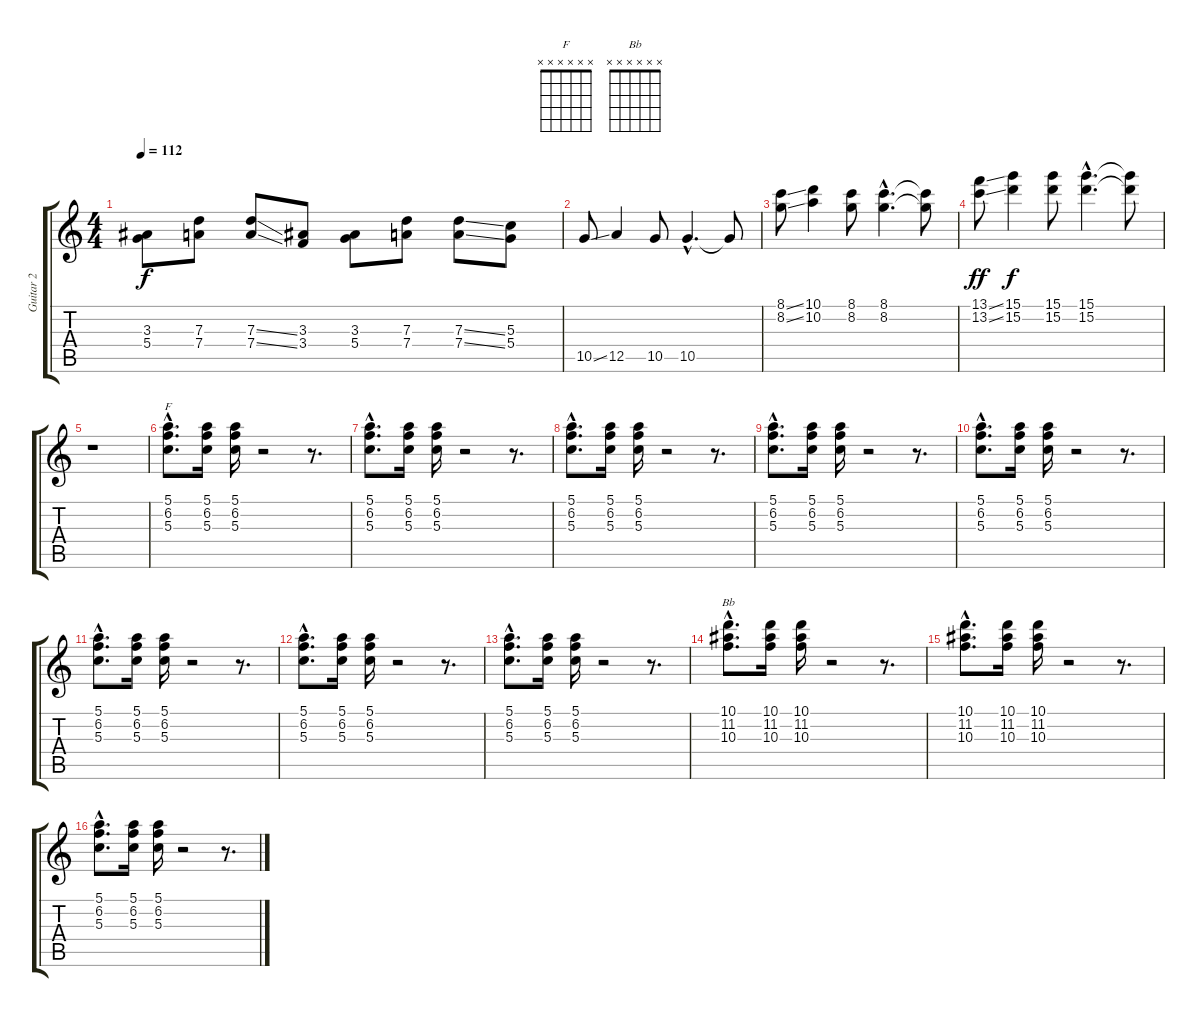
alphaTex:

\track ("Guitar 2" "Guitar 2") {instrument electricguitarclean}
\staff {score tabs}
\tuning (E4 B3 G3 D3 A2 E2) {hide}
\chord ("F" x x x x x x) {firstfret 0}
\chord ("Bb" x x x x x x) {firstfret 0}
\ts (4 4)
\tempo 112
\clef g2
\ks c
(3.3 5.4).8{dy f} (7.3 7.4).8 (7.3{ss} 7.4{ss}).8 (3.3 3.4).8 (3.3 5.4).8 (7.3 7.4).8 (7.3{ss} 7.4{ss}).8 (5.3 5.4).8 |
10.5{ss}.8{instrument electricguitarjazz} 12.5.4 10.5.8 10.5{hac}.4{d} 10.5{t}.8 |
(8.1{ss} 8.2{ss}).8 (10.1 10.2).4 (8.1 8.2).8 (8.1{hac} 8.2{hac}).4{d} (8.1{t} 8.2{t}).8 |
(13.1{ss} 13.2{ss}).8{dy ff} (15.1 15.2).4{dy f} (15.1 15.2).8 (15.1{hac} 15.2{hac}).4{d} (15.1{t} 15.2{t}).8 |
r.1{instrument electricguitarclean} |
(5.1{hac} 6.2{hac} 5.3{hac}).8{d ch "F"} (5.1 6.2 5.3).16 (5.1 6.2 5.3).16 r.2 r.8{d} |
(5.1{hac} 6.2{hac} 5.3{hac}).8{d} (5.1 6.2 5.3).16 (5.1 6.2 5.3).16 r.2 r.8{d} |
(5.1{hac} 6.2{hac} 5.3{hac}).8{d} (5.1 6.2 5.3).16 (5.1 6.2 5.3).16 r.2 r.8{d} |
(5.1{hac} 6.2{hac} 5.3{hac}).8{d} (5.1 6.2 5.3).16 (5.1 6.2 5.3).16 r.2 r.8{d} |
(5.1{hac} 6.2{hac} 5.3{hac}).8{d} (5.1 6.2 5.3).16 (5.1 6.2 5.3).16 r.2 r.8{d} |
(5.1{hac} 6.2{hac} 5.3{hac}).8{d} (5.1 6.2 5.3).16 (5.1 6.2 5.3).16 r.2 r.8{d} |
(5.1{hac} 6.2{hac} 5.3{hac}).8{d} (5.1 6.2 5.3).16 (5.1 6.2 5.3).16 r.2 r.8{d} |
(5.1{hac} 6.2{hac} 5.3{hac}).8{d} (5.1 6.2 5.3).16 (5.1 6.2 5.3).16 r.2 r.8{d} |
(10.1{hac} 11.2{hac} 10.3{hac}).8{d ch "Bb"} (10.1 11.2 10.3).16 (10.1 11.2 10.3).16 r.2 r.8{d} |
(10.1{hac} 11.2{hac} 10.3{hac}).8{d} (10.1 11.2 10.3).16 (10.1 11.2 10.3).16 r.2 r.8{d} |
(5.1{hac} 6.2{hac} 5.3{hac}).8{d} (5.1 6.2 5.3).16 (5.1 6.2 5.3).16 r.2 r.8{d}
